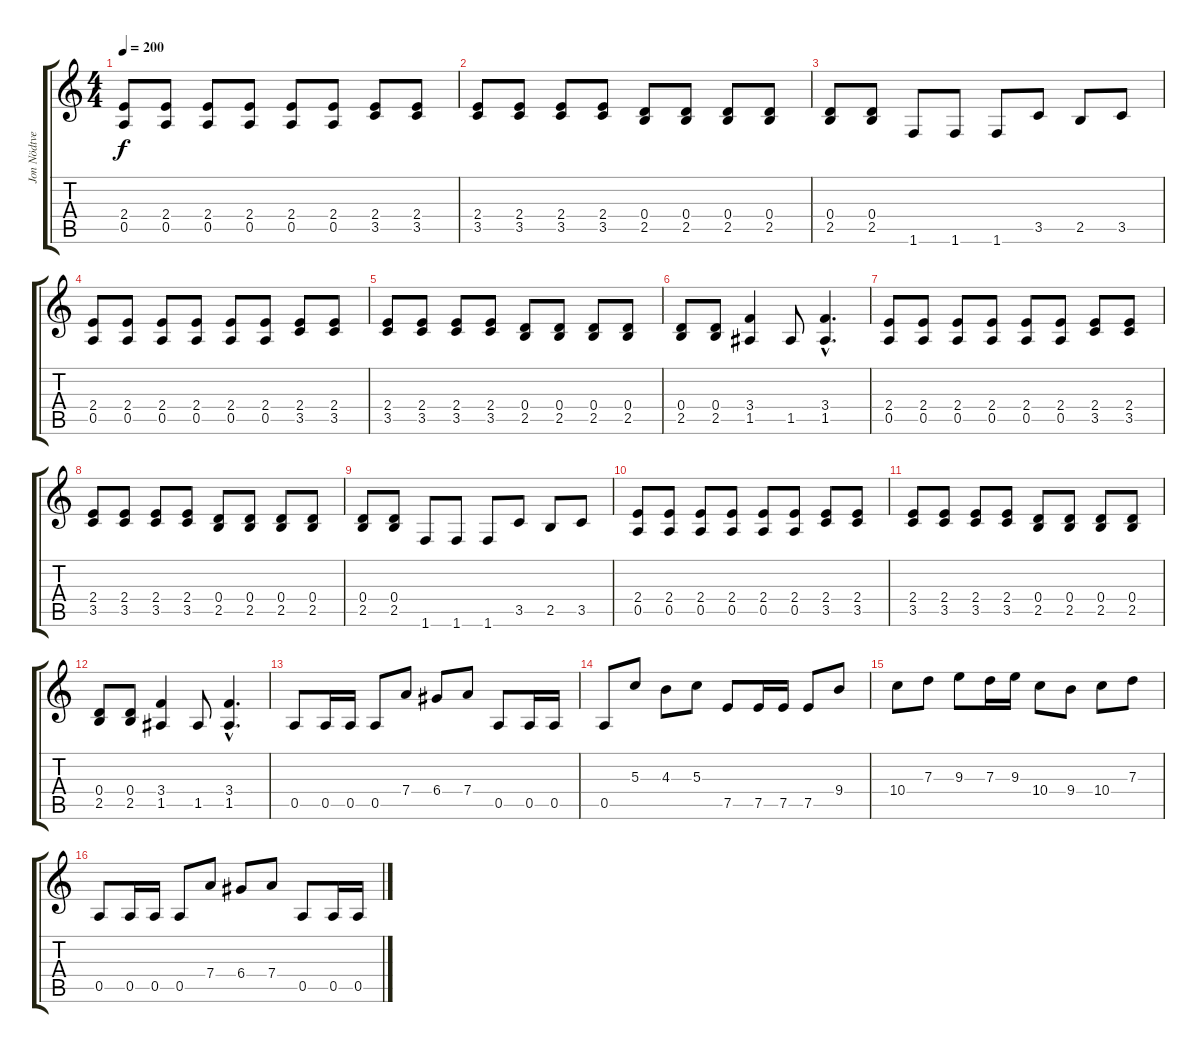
\track ("Jon Nödtveit" "Jon Nödtve") {instrument distortionguitar}
\staff {score tabs}
\tuning (E4 B3 G3 D3 A2 E2) {hide}
\ts (4 4)
\tempo 200
\clef g2
\ks c
(2.4 0.5).8{dy f} (2.4 0.5).8 (2.4 0.5).8 (2.4 0.5).8 (2.4 0.5).8 (2.4 0.5).8 (2.4 3.5).8 (2.4 3.5).8 |
(2.4 3.5).8 (2.4 3.5).8 (2.4 3.5).8 (2.4 3.5).8 (0.4 2.5).8 (0.4 2.5).8 (0.4 2.5).8 (0.4 2.5).8 |
(0.4 2.5).8 (0.4 2.5).8 1.6.8 1.6.8 1.6.8 3.5.8 2.5.8 3.5.8 |
(2.4 0.5).8 (2.4 0.5).8 (2.4 0.5).8 (2.4 0.5).8 (2.4 0.5).8 (2.4 0.5).8 (2.4 3.5).8 (2.4 3.5).8 |
(2.4 3.5).8 (2.4 3.5).8 (2.4 3.5).8 (2.4 3.5).8 (0.4 2.5).8 (0.4 2.5).8 (0.4 2.5).8 (0.4 2.5).8 |
(0.4 2.5).8 (0.4 2.5).8 (3.4 1.5).4 1.5.8 (3.4{hac} 1.5{hac}).4{d} |
(2.4 0.5).8 (2.4 0.5).8 (2.4 0.5).8 (2.4 0.5).8 (2.4 0.5).8 (2.4 0.5).8 (2.4 3.5).8 (2.4 3.5).8 |
(2.4 3.5).8 (2.4 3.5).8 (2.4 3.5).8 (2.4 3.5).8 (0.4 2.5).8 (0.4 2.5).8 (0.4 2.5).8 (0.4 2.5).8 |
(0.4 2.5).8 (0.4 2.5).8 1.6.8 1.6.8 1.6.8 3.5.8 2.5.8 3.5.8 |
(2.4 0.5).8 (2.4 0.5).8 (2.4 0.5).8 (2.4 0.5).8 (2.4 0.5).8 (2.4 0.5).8 (2.4 3.5).8 (2.4 3.5).8 |
(2.4 3.5).8 (2.4 3.5).8 (2.4 3.5).8 (2.4 3.5).8 (0.4 2.5).8 (0.4 2.5).8 (0.4 2.5).8 (0.4 2.5).8 |
(0.4 2.5).8 (0.4 2.5).8 (3.4 1.5).4 1.5.8 (3.4{hac} 1.5{hac}).4{d} |
0.5.8 0.5.16 0.5.16 0.5.8 7.4.8 6.4.8 7.4.8 0.5.8 0.5.16 0.5.16 |
0.5.8 5.3.8 4.3.8 5.3.8 7.5.8 7.5.16 7.5.16 7.5.8 9.4.8 |
10.4.8 7.3.8 9.3.8 7.3.16 9.3.16 10.4.8 9.4.8 10.4.8 7.3.8 |
0.5.8 0.5.16 0.5.16 0.5.8 7.4.8 6.4.8 7.4.8 0.5.8 0.5.16 0.5.16
